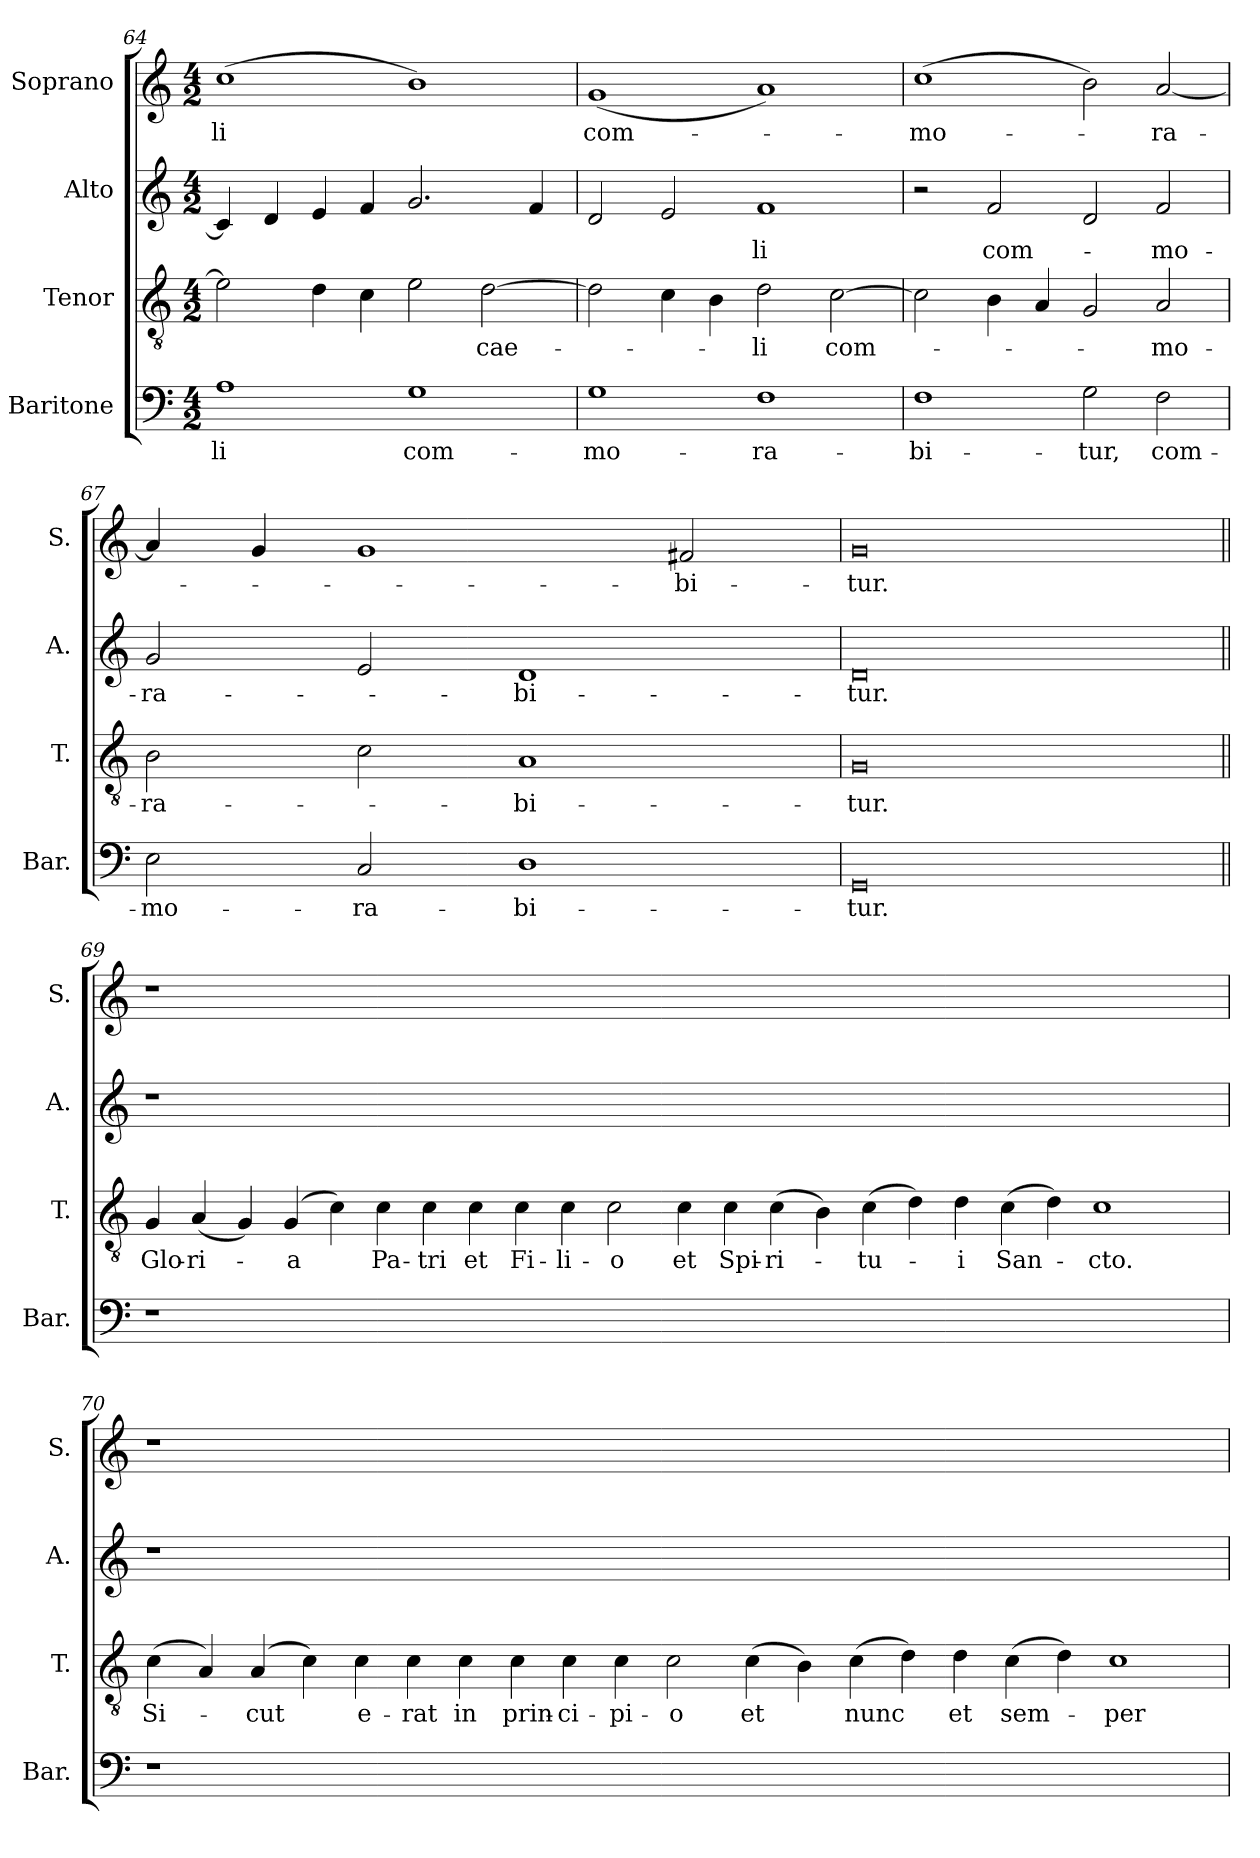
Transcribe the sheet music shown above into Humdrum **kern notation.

**kern	**text	**kern	**text	**kern	**text	**kern	**text
*part4	*part4	*part3	*part3	*part2	*part2	*part1	*part1
*staff4	*staff4	*staff3	*staff3	*staff2	*staff2	*staff1	*staff1
*I"Baritone	*	*I"Tenor	*	*I"Alto	*	*I"Soprano	*
*I'Bar.	*	*I'T.	*	*I'A.	*	*I'S.	*
!!LO:PB:g=z
*clefF4	*	*clefGv2	*	*clefG2	*	*clefG2	*
*	*	*ITrd7c12	*	*	*	*	*
*k[]	*	*k[]	*	*k[]	*	*k[]	*
*C:	*	*C:	*	*C:	*	*C:	*
*M4/2	*	*M4/2	*	*M4/2	*	*M4/2	*
=64	=64	=64	=64	=64	=64	=64	=64
!	!LO:LY:b:color=#000000	!	!	!	!	!	!
!	!	!	!	!	!	!	!LO:LY:b:color=#000000
1Ai	-li	2Ei\]	.	4ci/]	.	(1cci	-li
.	.	.	.	4di/	.	.	.
.	.	4Di\	.	4ei/	.	.	.
.	.	4Ci\	.	4fi/	.	.	.
!	!LO:LY:b:color=#000000	!	!	!	!	!	!
1Gi	com-	2Ei\	.	2.gi/	.	1bi)	.
!	!	!	!LO:LY:b:color=#000000	!	!	!	!
.	.	[2Di\	cae-	.	.	.	.
.	.	.	.	4fi/	.	.	.
=65	=65	=65	=65	=65	=65	=65	=65
!	!LO:LY:b:color=#000000	!	!	!	!	!	!
!	!	!	!	!	!	!	!LO:LY:b:color=#000000
1Gi	-mo-	2Di\]	.	2di/	.	(1gi	com-
.	.	4Ci\	.	2ei/	.	.	.
.	.	4BBi\	.	.	.	.	.
!	!LO:LY:b:color=#000000	!	!	!	!	!	!
!	!	!	!LO:LY:b:color=#000000	!	!	!	!
!	!	!	!	!	!LO:LY:b:color=#000000	!	!
1Fi	-ra-	2Di\	-li	1fi	-li	1ai)	.
!	!	!	!LO:LY:b:color=#000000	!	!	!	!
.	.	[2Ci\	com-	.	.	.	.
=66	=66	=66	=66	=66	=66	=66	=66
!	!LO:LY:b:color=#000000	!	!	!	!	!	!
!	!	!	!	!	!	!	!LO:LY:b:color=#000000
1Fi	-bi-	2Ci\]	.	2r	.	(1cci	-mo-
!	!	!	!	!	!LO:LY:b:color=#000000	!	!
.	.	4BBi\	.	2fi/	com-	.	.
.	.	4AAi/	.	.	.	.	.
!	!LO:LY:b:color=#000000	!	!	!	!	!	!
2Gi\	-tur,	2GGi/	.	2di/	.	2bi\)	.
!	!LO:LY:b:color=#000000	!	!	!	!	!	!
!	!	!	!LO:LY:b:color=#000000	!	!	!	!
!	!	!	!	!	!LO:LY:b:color=#000000	!	!
!	!	!	!	!	!	!	!LO:LY:b:color=#000000
2Fi\	com-	2AAi/	-mo-	2fi/	-mo-	[2ai/	-ra-
=67	=67	=67	=67	=67	=67	=67	=67
!	!LO:LY:b:color=#000000	!	!	!	!	!	!
!	!	!	!LO:LY:b:color=#000000	!	!	!	!
!	!	!	!	!	!LO:LY:b:color=#000000	!	!
2Ei\	-mo-	2BBi\	-ra-	2gi/	-ra-	4ai/]	.
.	.	.	.	.	.	4gi/	.
!	!LO:LY:b:color=#000000	!	!	!	!	!	!
2Ci/	-ra-	2Ci\	.	2ei/	.	1gi	.
!	!LO:LY:b:color=#000000	!	!	!	!	!	!
!	!	!	!LO:LY:b:color=#000000	!	!	!	!
!	!	!	!	!	!LO:LY:b:color=#000000	!	!
1Di	-bi-	1AAi	-bi-	1di	-bi-	.	.
!	!	!	!	!	!	!	!LO:LY:b:color=#000000
.	.	.	.	.	.	2f#Xi/	-bi-
=68	=68	=68	=68	=68	=68	=68	=68
!	!LO:LY:b:color=#000000	!	!	!	!	!	!
!	!	!	!LO:LY:b:color=#000000	!	!	!	!
!	!	!	!	!	!LO:LY:b:color=#000000	!	!
!	!	!	!	!	!	!	!LO:LY:b:color=#000000
0GGi	-tur.	0GGi	-tur.	0di	-tur.	0gi	-tur.
!!LO:LB:g=z
=69||	=69||	=69||	=69||	=69||	=69||	=69||	=69||
!LO:N:vis=1	!	!	!	!	!	!	!
!	!	!	!LO:LY:b:color=#000000	!LO:N:vis=1	!	!LO:N:vis=1	!
0r	.	4GGi/	Glo-	0r	.	0r	.
!	!	!	!LO:LY:b:color=#000000	!	!	!	!
.	.	(4AAi/	-ri-	.	.	.	.
.	.	4GGi/)	.	.	.	.	.
!	!	!	!LO:LY:b:color=#000000	!	!	!	!
.	.	(4GGi/	-a	.	.	.	.
.	.	4Ci\)	.	.	.	.	.
!	!	!	!LO:LY:b:color=#000000	!	!	!	!
.	.	4Ci\	Pa-	.	.	.	.
!	!	!	!LO:LY:b:color=#000000	!	!	!	!
.	.	4Ci\	-tri	.	.	.	.
!	!	!	!LO:LY:b:color=#000000	!	!	!	!
.	.	4Ci\	et	.	.	.	.
!	!	!	!LO:LY:b:color=#000000	!	!	!	!
00ryy	.	4Ci\	Fi-	00ryy	.	00ryy	.
!	!	!	!LO:LY:b:color=#000000	!	!	!	!
.	.	4Ci\	-li-	.	.	.	.
!	!	!	!LO:LY:b:color=#000000	!	!	!	!
.	.	2Ci\	-o	.	.	.	.
!	!	!	!LO:LY:b:color=#000000	!	!	!	!
.	.	4Ci\	et	.	.	.	.
!	!	!	!LO:LY:b:color=#000000	!	!	!	!
.	.	4Ci\	Spi-	.	.	.	.
!	!	!	!LO:LY:b:color=#000000	!	!	!	!
.	.	(4Ci\	-ri-	.	.	.	.
.	.	4BBi\)	.	.	.	.	.
!	!	!	!LO:LY:b:color=#000000	!	!	!	!
.	.	(4Ci\	-tu-	.	.	.	.
.	.	4Di\)	.	.	.	.	.
!	!	!	!LO:LY:b:color=#000000	!	!	!	!
.	.	4Di\	-i	.	.	.	.
!	!	!	!LO:LY:b:color=#000000	!	!	!	!
.	.	(4Ci\	San-	.	.	.	.
.	.	4Di\)	.	.	.	.	.
!	!	!	!LO:LY:b:color=#000000	!	!	!	!
.	.	1Ci	-cto.	.	.	.	.
4ryy	.	.	.	4ryy	.	4ryy	.
!!LO:LB:g=z
=70	=70	=70	=70	=70	=70	=70	=70
!LO:N:vis=1	!	!	!	!	!	!	!
!	!	!	!LO:LY:b:color=#000000	!LO:N:vis=1	!	!LO:N:vis=1	!
0r	.	(4Ci\	Si-	0r	.	0r	.
.	.	4AAi/)	.	.	.	.	.
!	!	!	!LO:LY:b:color=#000000	!	!	!	!
.	.	(4AAi/	-cut	.	.	.	.
.	.	4Ci\)	.	.	.	.	.
!	!	!	!LO:LY:b:color=#000000	!	!	!	!
.	.	4Ci\	e-	.	.	.	.
!	!	!	!LO:LY:b:color=#000000	!	!	!	!
.	.	4Ci\	-rat	.	.	.	.
!	!	!	!LO:LY:b:color=#000000	!	!	!	!
.	.	4Ci\	in	.	.	.	.
!	!	!	!LO:LY:b:color=#000000	!	!	!	!
.	.	4Ci\	prin-	.	.	.	.
!	!	!	!LO:LY:b:color=#000000	!	!	!	!
4%15ryy	.	4Ci\	-ci-	4%15ryy	.	4%15ryy	.
!	!	!	!LO:LY:b:color=#000000	!	!	!	!
.	.	4Ci\	-pi-	.	.	.	.
!	!	!	!LO:LY:b:color=#000000	!	!	!	!
.	.	2Ci\	-o	.	.	.	.
!	!	!	!LO:LY:b:color=#000000	!	!	!	!
.	.	(4Ci\	et	.	.	.	.
.	.	4BBi\)	.	.	.	.	.
!	!	!	!LO:LY:b:color=#000000	!	!	!	!
.	.	(4Ci\	nunc	.	.	.	.
.	.	4Di\)	.	.	.	.	.
!	!	!	!LO:LY:b:color=#000000	!	!	!	!
.	.	4Di\	et	.	.	.	.
!	!	!	!LO:LY:b:color=#000000	!	!	!	!
.	.	(4Ci\	sem-	.	.	.	.
.	.	4Di\)	.	.	.	.	.
!	!	!	!LO:LY:b:color=#000000	!	!	!	!
.	.	1Ci	-per	.	.	.	.
=	=	=	=	=	=	=	=
*-	*-	*-	*-	*-	*-	*-	*-
